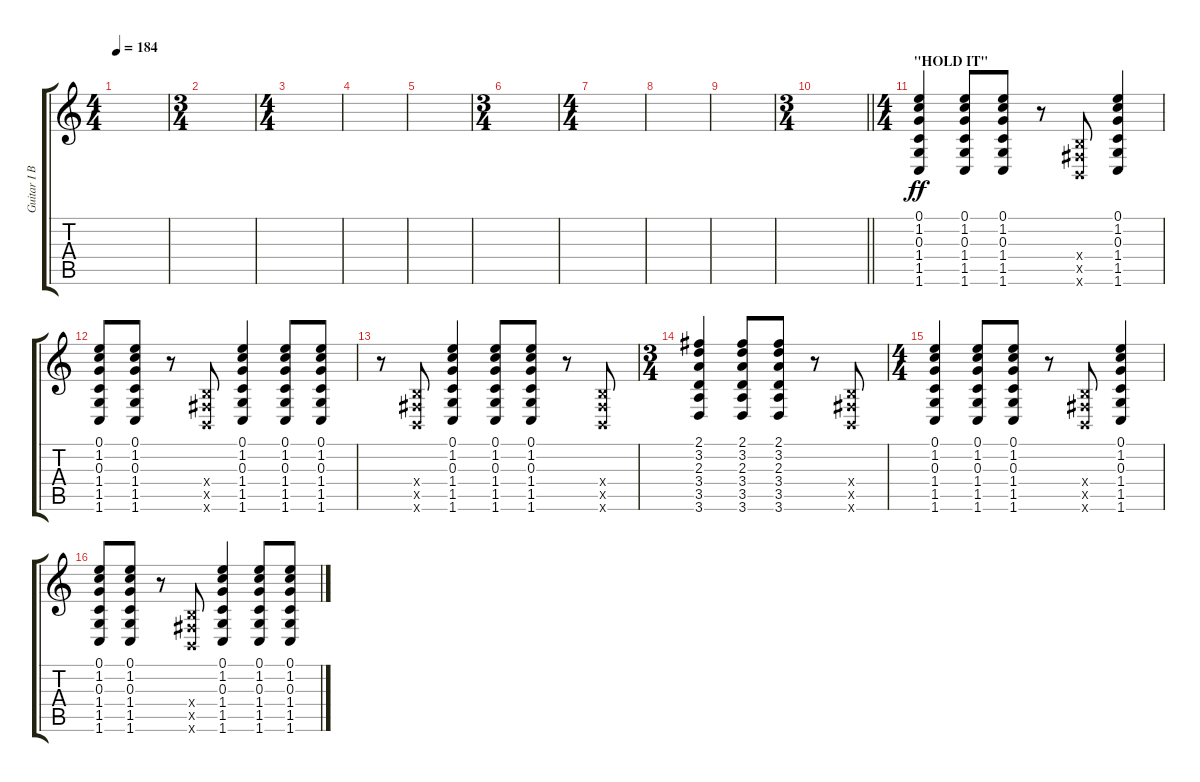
\track ("Guitar I BF#BGBE " "Guitar I B") {instrument distortionguitar}
\staff {score tabs}
\tuning (E4 B3 G3 B2 Gb2 B1) {hide}
\ts (4 4)
\tempo 184
\clef g2
\ks c
|
\ts (3 4)
|
\ts (4 4)
|
|
|
\ts (3 4)
|
\ts (4 4)
|
|
|
\ts (3 4)
\barLineRight lightlight
|
\ts (4 4)
\section ("" "\"HOLD IT\"")
(0.1 1.2 0.3 1.4 1.5 1.6).4{dy ff} (0.1 1.2 0.3 1.4 1.5 1.6).8 (0.1 1.2 0.3 1.4 1.5 1.6).8 r.8 (0.4{x} 0.5{x} 0.6{x}).8 (0.1 1.2 0.3 1.4 1.5 1.6).4 |
(0.1 1.2 0.3 1.4 1.5 1.6).8 (0.1 1.2 0.3 1.4 1.5 1.6).8 r.8 (0.4{x} 0.5{x} 0.6{x}).8 (0.1 1.2 0.3 1.4 1.5 1.6).4 (0.1 1.2 0.3 1.4 1.5 1.6).8 (0.1 1.2 0.3 1.4 1.5 1.6).8 |
r.8 (0.4{x} 0.5{x} 0.6{x}).8 (0.1 1.2 0.3 1.4 1.5 1.6).4 (0.1 1.2 0.3 1.4 1.5 1.6).8 (0.1 1.2 0.3 1.4 1.5 1.6).8 r.8 (0.4{x} 0.5{x} 0.6{x}).8 |
\ts (3 4)
(2.1 3.2 2.3 3.4 3.5 3.6).4 (2.1 3.2 2.3 3.4 3.5 3.6).8 (2.1 3.2 2.3 3.4 3.5 3.6).8 r.8 (0.4{x} 0.5{x} 0.6{x}).8 |
\ts (4 4)
(0.1 1.2 0.3 1.4 1.5 1.6).4 (0.1 1.2 0.3 1.4 1.5 1.6).8 (0.1 1.2 0.3 1.4 1.5 1.6).8 r.8 (0.4{x} 0.5{x} 0.6{x}).8 (0.1 1.2 0.3 1.4 1.5 1.6).4 |
(0.1 1.2 0.3 1.4 1.5 1.6).8 (0.1 1.2 0.3 1.4 1.5 1.6).8 r.8 (0.4{x} 0.5{x} 0.6{x}).8 (0.1 1.2 0.3 1.4 1.5 1.6).4 (0.1 1.2 0.3 1.4 1.5 1.6).8 (0.1 1.2 0.3 1.4 1.5 1.6).8
